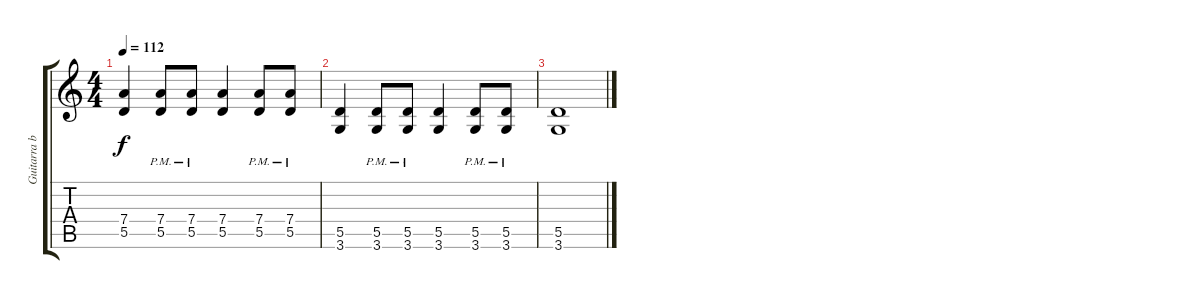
\track ("Guitarra base" "Guitarra b") {instrument overdrivenguitar}
\staff {score tabs}
\tuning (E4 B3 G3 D3 A2 E2) {hide}
\ts (4 4)
\tempo 112
\clef g2
\ks c
(7.4 5.5).4{dy f} (7.4{pm} 5.5{pm}).8 (7.4{pm} 5.5{pm}).8 (7.4 5.5).4 (7.4{pm} 5.5{pm}).8 (7.4{pm} 5.5{pm}).8 |
(5.5 3.6).4 (5.5{pm} 3.6{pm}).8 (5.5{pm} 3.6{pm}).8 (5.5 3.6).4 (5.5{pm} 3.6{pm}).8 (5.5{pm} 3.6{pm}).8 |
(5.5 3.6).1
